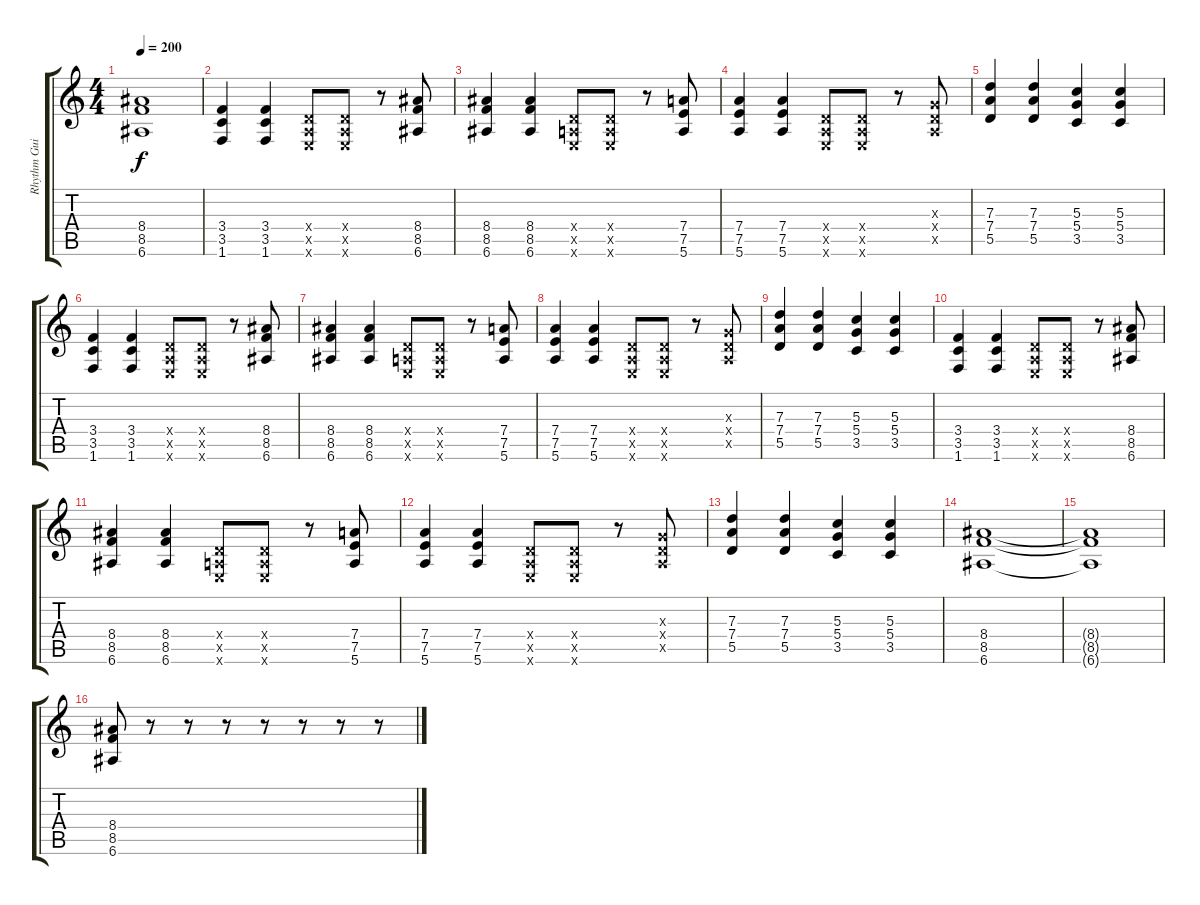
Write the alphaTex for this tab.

\track ("Rhythm Guitar" "Rhythm Gui") {instrument distortionguitar}
\staff {score tabs}
\tuning (E4 B3 G3 D3 A2 E2) {hide}
\ts (4 4)
\tempo 200
\clef g2
\ks c
(8.4{t} 8.5{t} 6.6{t}).1{dy f} |
(3.4 3.5 1.6).4 (3.4 3.5 1.6).4 (0.4{x} 0.5{x} 0.6{x}).8 (0.4{x} 0.5{x} 0.6{x}).8 r.8 (8.4 8.5 6.6).8 |
(8.4 8.5 6.6).4 (8.4 8.5 6.6).4 (0.4{x} 0.5{x} 0.6{x}).8 (0.4{x} 0.5{x} 0.6{x}).8 r.8 (7.4 7.5 5.6).8 |
(7.4 7.5 5.6).4 (7.4 7.5 5.6).4 (0.4{x} 0.5{x} 0.6{x}).8 (0.4{x} 0.5{x} 0.6{x}).8 r.8 (0.3{x} 0.4{x} 0.5{x}).8 |
(7.3 7.4 5.5).4 (7.3 7.4 5.5).4 (5.3 5.4 3.5).4 (5.3 5.4 3.5).4 |
(3.4 3.5 1.6).4 (3.4 3.5 1.6).4 (0.4{x} 0.5{x} 0.6{x}).8 (0.4{x} 0.5{x} 0.6{x}).8 r.8 (8.4 8.5 6.6).8 |
(8.4 8.5 6.6).4 (8.4 8.5 6.6).4 (0.4{x} 0.5{x} 0.6{x}).8 (0.4{x} 0.5{x} 0.6{x}).8 r.8 (7.4 7.5 5.6).8 |
(7.4 7.5 5.6).4 (7.4 7.5 5.6).4 (0.4{x} 0.5{x} 0.6{x}).8 (0.4{x} 0.5{x} 0.6{x}).8 r.8 (0.3{x} 0.4{x} 0.5{x}).8 |
(7.3 7.4 5.5).4 (7.3 7.4 5.5).4 (5.3 5.4 3.5).4 (5.3 5.4 3.5).4 |
(3.4 3.5 1.6).4 (3.4 3.5 1.6).4 (0.4{x} 0.5{x} 0.6{x}).8 (0.4{x} 0.5{x} 0.6{x}).8 r.8 (8.4 8.5 6.6).8 |
(8.4 8.5 6.6).4 (8.4 8.5 6.6).4 (0.4{x} 0.5{x} 0.6{x}).8 (0.4{x} 0.5{x} 0.6{x}).8 r.8 (7.4 7.5 5.6).8 |
(7.4 7.5 5.6).4 (7.4 7.5 5.6).4 (0.4{x} 0.5{x} 0.6{x}).8 (0.4{x} 0.5{x} 0.6{x}).8 r.8 (0.3{x} 0.4{x} 0.5{x}).8 |
(7.3 7.4 5.5).4 (7.3 7.4 5.5).4 (5.3 5.4 3.5).4 (5.3 5.4 3.5).4 |
(8.4 8.5 6.6).1 |
(8.4{t} 8.5{t} 6.6{t}).1 |
(8.4 8.5 6.6).8 r.8 r.8 r.8 r.8 r.8 r.8 r.8
